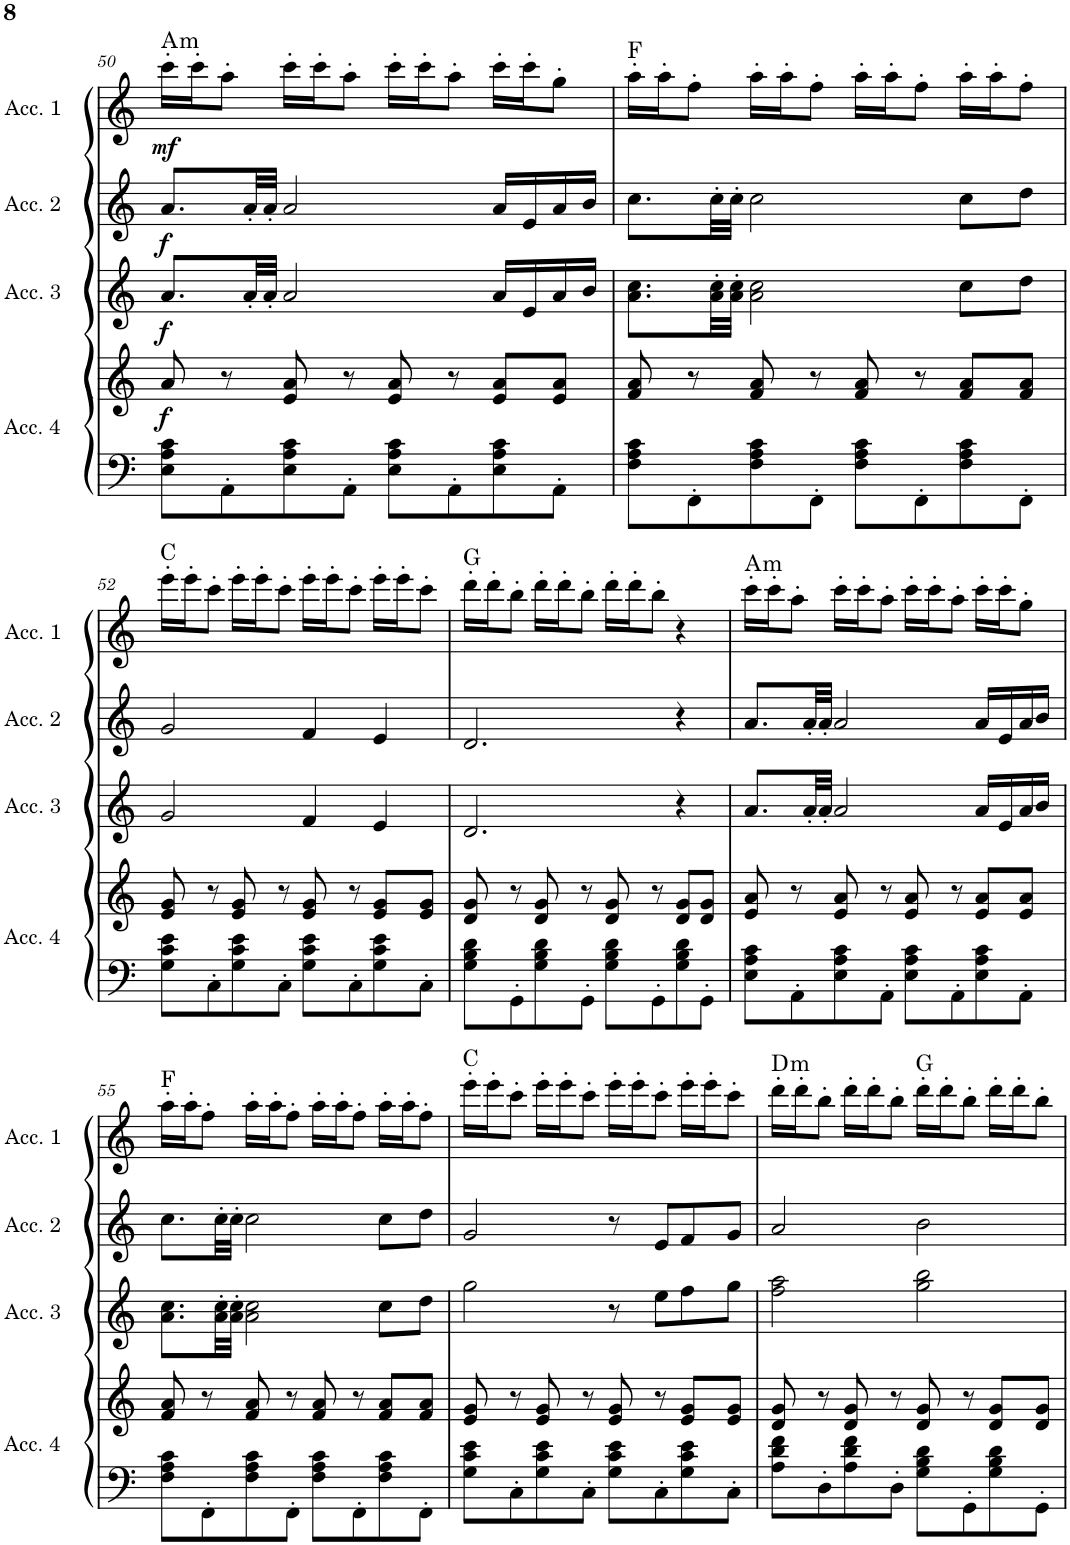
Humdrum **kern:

**kern	**kern	**dynam	**kern	**dynam	**kern	**dynam	**kern	**dynam	**harte
*part4	*part4	*part4	*part3	*part3	*part2	*part2	*part1	*part1	*part1
*staff5	*staff4	*staff4/5	*staff3	*staff3	*staff2	*staff2	*staff1	*staff1	*
*I"Accordion 4	*	*	*I"Accordion 3	*	*I"Accordion 2	*	*I"Accordion 1	*	*
*I'Acc. 4	*	*	*I'Acc. 3	*	*I'Acc. 2	*	*I'Acc. 1	*	*
!!LO:PB:g=z
*clefF4	*clefG2	*	*clefG2	*	*clefG2	*	*clefG2	*	*
*	*	*	*Trd7c12	*	*	*	*	*	*
*k[]	*k[]	*	*k[]	*	*k[]	*	*k[]	*	*
*M4/4	*M4/4	*	*M4/4	*	*M4/4	*	*M4/4	*	*
=50	=50	=50	=50	=50	=50	=50	=50	=50	=50
!	!	!LO:DY:b	!	!LO:DY:b	!	!LO:DY:b	!	!LO:DY:b	!LO:H:kt=m
8E\ 8A\ 8c\L	8a/	f	8.a/L	f	8.a/L	f	16ccc'\LL	mf	A:min
.	.	.	.	.	.	.	16ccc'\J	.	.
8AA'\	8r	.	.	.	.	.	8aa'\J	.	.
.	.	.	32a'/LL	.	32a'/LL	.	.	.	.
.	.	.	32a'/JJJ	.	32a'/JJJ	.	.	.	.
8E\ 8A\ 8c\	8e/ 8a/	.	2a/	.	2a/	.	16ccc'\LL	.	.
.	.	.	.	.	.	.	16ccc'\J	.	.
8AA'\J	8r	.	.	.	.	.	8aa'\J	.	.
8E\ 8A\ 8c\L	8e/ 8a/	.	.	.	.	.	16ccc'\LL	.	.
.	.	.	.	.	.	.	16ccc'\J	.	.
8AA'\	8r	.	.	.	.	.	8aa'\J	.	.
8E\ 8A\ 8c\	8e/ 8a/L	.	16a/LL	.	16a/LL	.	16ccc'\LL	.	.
.	.	.	16e/	.	16e/	.	16ccc'\J	.	.
8AA'\J	8e/ 8a/J	.	16a/	.	16a/	.	8gg'\J	.	.
.	.	.	16b/JJ	.	16b/JJ	.	.	.	.
=51	=51	=51	=51	=51	=51	=51	=51	=51	=51
8F\ 8A\ 8c\L	8f/ 8a/	.	8.a\ 8.cc\L	.	8.cc\L	.	16aa'\LL	.	F:maj
.	.	.	.	.	.	.	16aa'\J	.	.
8FF'\	8r	.	.	.	.	.	8ff'\J	.	.
.	.	.	32a\' 32cc\'LL	.	32cc'\LL	.	.	.	.
.	.	.	32a\' 32cc\'JJJ	.	32cc'\JJJ	.	.	.	.
8F\ 8A\ 8c\	8f/ 8a/	.	2a\ 2cc\	.	2cc\	.	16aa'\LL	.	.
.	.	.	.	.	.	.	16aa'\J	.	.
8FF'\J	8r	.	.	.	.	.	8ff'\J	.	.
8F\ 8A\ 8c\L	8f/ 8a/	.	.	.	.	.	16aa'\LL	.	.
.	.	.	.	.	.	.	16aa'\J	.	.
8FF'\	8r	.	.	.	.	.	8ff'\J	.	.
8F\ 8A\ 8c\	8f/ 8a/L	.	8cc\L	.	8cc\L	.	16aa'\LL	.	.
.	.	.	.	.	.	.	16aa'\J	.	.
8FF'\J	8f/ 8a/J	.	8dd\J	.	8dd\J	.	8ff'\J	.	.
!!LO:LB:g=z
=52	=52	=52	=52	=52	=52	=52	=52	=52	=52
8G\ 8c\ 8e\L	8e/ 8g/	.	2g/	.	2g/	.	16eee'\LL	.	C:maj
.	.	.	.	.	.	.	16eee'\J	.	.
8C'\	8r	.	.	.	.	.	8ccc'\J	.	.
8G\ 8c\ 8e\	8e/ 8g/	.	.	.	.	.	16eee'\LL	.	.
.	.	.	.	.	.	.	16eee'\J	.	.
8C'\J	8r	.	.	.	.	.	8ccc'\J	.	.
8G\ 8c\ 8e\L	8e/ 8g/	.	4f/	.	4f/	.	16eee'\LL	.	.
.	.	.	.	.	.	.	16eee'\J	.	.
8C'\	8r	.	.	.	.	.	8ccc'\J	.	.
8G\ 8c\ 8e\	8e/ 8g/L	.	4e/	.	4e/	.	16eee'\LL	.	.
.	.	.	.	.	.	.	16eee'\J	.	.
8C'\J	8e/ 8g/J	.	.	.	.	.	8ccc'\J	.	.
=53	=53	=53	=53	=53	=53	=53	=53	=53	=53
8G\ 8B\ 8d\L	8d/ 8g/	.	2.d/	.	2.d/	.	16ddd'\LL	.	G:maj
.	.	.	.	.	.	.	16ddd'\J	.	.
8GG'\	8r	.	.	.	.	.	8bb'\J	.	.
8G\ 8B\ 8d\	8d/ 8g/	.	.	.	.	.	16ddd'\LL	.	.
.	.	.	.	.	.	.	16ddd'\J	.	.
8GG'\J	8r	.	.	.	.	.	8bb'\J	.	.
8G\ 8B\ 8d\L	8d/ 8g/	.	.	.	.	.	16ddd'\LL	.	.
.	.	.	.	.	.	.	16ddd'\J	.	.
8GG'\	8r	.	.	.	.	.	8bb'\J	.	.
8G\ 8B\ 8d\	8d/ 8g/L	.	4r	.	4r	.	4r	.	.
8GG'\J	8d/ 8g/J	.	.	.	.	.	.	.	.
=54	=54	=54	=54	=54	=54	=54	=54	=54	=54
!	!	!	!	!	!	!	!	!	!LO:H:kt=m
8E\ 8A\ 8c\L	8e/ 8a/	.	8.a/L	.	8.a/L	.	16ccc'\LL	.	A:min
.	.	.	.	.	.	.	16ccc'\J	.	.
8AA'\	8r	.	.	.	.	.	8aa'\J	.	.
.	.	.	32a'/LL	.	32a'/LL	.	.	.	.
.	.	.	32a'/JJJ	.	32a'/JJJ	.	.	.	.
8E\ 8A\ 8c\	8e/ 8a/	.	2a/	.	2a/	.	16ccc'\LL	.	.
.	.	.	.	.	.	.	16ccc'\J	.	.
8AA'\J	8r	.	.	.	.	.	8aa'\J	.	.
8E\ 8A\ 8c\L	8e/ 8a/	.	.	.	.	.	16ccc'\LL	.	.
.	.	.	.	.	.	.	16ccc'\J	.	.
8AA'\	8r	.	.	.	.	.	8aa'\J	.	.
8E\ 8A\ 8c\	8e/ 8a/L	.	16a/LL	.	16a/LL	.	16ccc'\LL	.	.
.	.	.	16e/	.	16e/	.	16ccc'\J	.	.
8AA'\J	8e/ 8a/J	.	16a/	.	16a/	.	8gg'\J	.	.
.	.	.	16b/JJ	.	16b/JJ	.	.	.	.
!!LO:LB:g=z
=55	=55	=55	=55	=55	=55	=55	=55	=55	=55
8F\ 8A\ 8c\L	8f/ 8a/	.	8.a\ 8.cc\L	.	8.cc\L	.	16aa'\LL	.	F:maj
.	.	.	.	.	.	.	16aa'\J	.	.
8FF'\	8r	.	.	.	.	.	8ff'\J	.	.
.	.	.	32a\' 32cc\'LL	.	32cc'\LL	.	.	.	.
.	.	.	32a\' 32cc\'JJJ	.	32cc'\JJJ	.	.	.	.
8F\ 8A\ 8c\	8f/ 8a/	.	2a\ 2cc\	.	2cc\	.	16aa'\LL	.	.
.	.	.	.	.	.	.	16aa'\J	.	.
8FF'\J	8r	.	.	.	.	.	8ff'\J	.	.
8F\ 8A\ 8c\L	8f/ 8a/	.	.	.	.	.	16aa'\LL	.	.
.	.	.	.	.	.	.	16aa'\J	.	.
8FF'\	8r	.	.	.	.	.	8ff'\J	.	.
8F\ 8A\ 8c\	8f/ 8a/L	.	8cc\L	.	8cc\L	.	16aa'\LL	.	.
.	.	.	.	.	.	.	16aa'\J	.	.
8FF'\J	8f/ 8a/J	.	8dd\J	.	8dd\J	.	8ff'\J	.	.
=56	=56	=56	=56	=56	=56	=56	=56	=56	=56
8G\ 8c\ 8e\L	8e/ 8g/	.	2gg\	.	2g/	.	16eee'\LL	.	C:maj
.	.	.	.	.	.	.	16eee'\J	.	.
8C'\	8r	.	.	.	.	.	8ccc'\J	.	.
8G\ 8c\ 8e\	8e/ 8g/	.	.	.	.	.	16eee'\LL	.	.
.	.	.	.	.	.	.	16eee'\J	.	.
8C'\J	8r	.	.	.	.	.	8ccc'\J	.	.
8G\ 8c\ 8e\L	8e/ 8g/	.	8r	.	8r	.	16eee'\LL	.	.
.	.	.	.	.	.	.	16eee'\J	.	.
8C'\	8r	.	8ee\L	.	8e/L	.	8ccc'\J	.	.
8G\ 8c\ 8e\	8e/ 8g/L	.	8ff\	.	8f/	.	16eee'\LL	.	.
.	.	.	.	.	.	.	16eee'\J	.	.
8C'\J	8e/ 8g/J	.	8gg\J	.	8g/J	.	8ccc'\J	.	.
=57	=57	=57	=57	=57	=57	=57	=57	=57	=57
!	!	!	!	!	!	!	!	!	!LO:H:kt=m
8A\ 8d\ 8f\L	8d/ 8g/	.	2ff\ 2aa\	.	2a/	.	16ddd'\LL	.	D:min
.	.	.	.	.	.	.	16ddd'\J	.	.
8D'\	8r	.	.	.	.	.	8bb'\J	.	.
8A\ 8d\ 8f\	8d/ 8g/	.	.	.	.	.	16ddd'\LL	.	.
.	.	.	.	.	.	.	16ddd'\J	.	.
8D'\J	8r	.	.	.	.	.	8bb'\J	.	.
8G\ 8B\ 8d\L	8d/ 8g/	.	2gg\ 2bb\	.	2b\	.	16ddd'\LL	.	G:maj
.	.	.	.	.	.	.	16ddd'\J	.	.
8GG'\	8r	.	.	.	.	.	8bb'\J	.	.
8G\ 8B\ 8d\	8d/ 8g/L	.	.	.	.	.	16ddd'\LL	.	.
.	.	.	.	.	.	.	16ddd'\J	.	.
8GG'\J	8d/ 8g/J	.	.	.	.	.	8bb'\J	.	.
=	=	=	=	=	=	=	=	=	=
*-	*-	*-	*-	*-	*-	*-	*-	*-	*-
